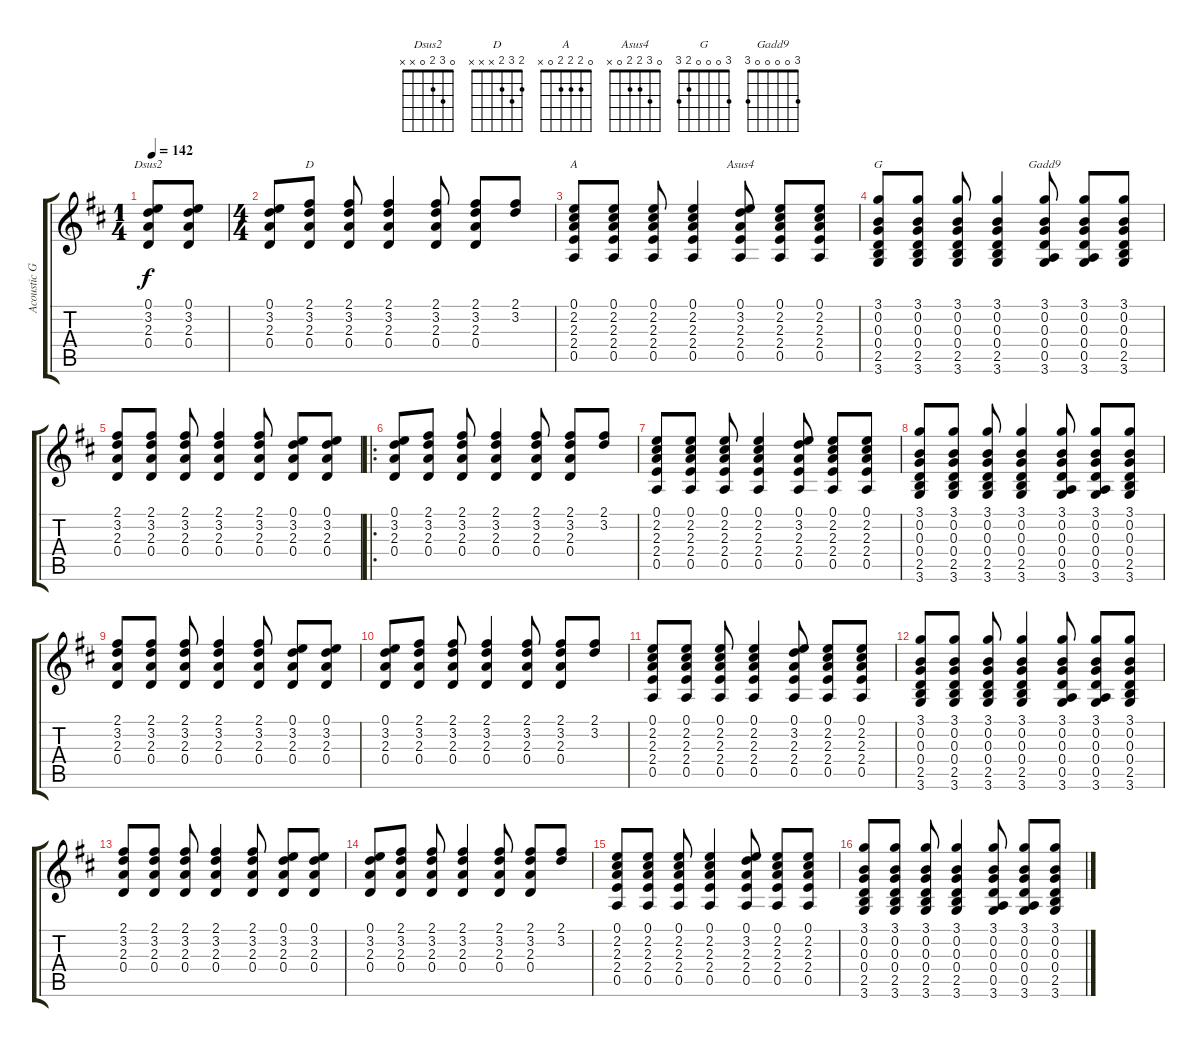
\track ("Acoustic Guitar" "Acoustic G") {instrument acousticguitarsteel}
\staff {score tabs}
\tuning (E4 B3 G3 D3 A2 E2) {hide}
\chord ("Dsus2" 0 3 2 0 x x)
\chord ("D" 2 3 2 x x x)
\chord ("A" 0 2 2 2 0 x)
\chord ("Asus4" 0 3 2 2 0 x)
\chord ("G" 3 0 0 0 2 3)
\chord ("Gadd9" 3 0 0 0 0 3)
\ts (1 4)
\tempo 142
\clef g2
\ks d
(0.1 3.2 2.3 0.4).8{ch "Dsus2" dy f instrument acousticguitarsteel} (0.1 3.2 2.3 0.4).8 |
\ts (4 4)
(0.1 3.2 2.3 0.4).8 (2.1 3.2 2.3 0.4).8{ch "D"} (2.1 3.2 2.3 0.4).8 (2.1 3.2 2.3 0.4).4 (2.1 3.2 2.3 0.4).8 (2.1 3.2 2.3 0.4).8 (2.1 3.2).8 |
(0.1 2.2 2.3 2.4 0.5).8{ch "A"} (0.1 2.2 2.3 2.4 0.5).8 (0.1 2.2 2.3 2.4 0.5).8 (0.1 2.2 2.3 2.4 0.5).4 (0.1 3.2 2.3 2.4 0.5).8{ch "Asus4"} (0.1 2.2 2.3 2.4 0.5).8 (0.1 2.2 2.3 2.4 0.5).8 |
(3.1 0.2 0.3 0.4 2.5 3.6).8{ch "G"} (3.1 0.2 0.3 0.4 2.5 3.6).8 (3.1 0.2 0.3 0.4 2.5 3.6).8 (3.1 0.2 0.3 0.4 2.5 3.6).4 (3.1 0.2 0.3 0.4 0.5 3.6).8{ch "Gadd9"} (3.1 0.2 0.3 0.4 0.5 3.6).8 (3.1 0.2 0.3 0.4 2.5 3.6).8 |
(2.1 3.2 2.3 0.4).8 (2.1 3.2 2.3 0.4).8 (2.1 3.2 2.3 0.4).8 (2.1 3.2 2.3 0.4).4 (2.1 3.2 2.3 0.4).8 (0.1 3.2 2.3 0.4).8 (0.1 3.2 2.3 0.4).8 |
\ro
(0.1 3.2 2.3 0.4).8 (2.1 3.2 2.3 0.4).8 (2.1 3.2 2.3 0.4).8 (2.1 3.2 2.3 0.4).4 (2.1 3.2 2.3 0.4).8 (2.1 3.2 2.3 0.4).8 (2.1 3.2).8 |
(0.1 2.2 2.3 2.4 0.5).8 (0.1 2.2 2.3 2.4 0.5).8 (0.1 2.2 2.3 2.4 0.5).8 (0.1 2.2 2.3 2.4 0.5).4 (0.1 3.2 2.3 2.4 0.5).8 (0.1 2.2 2.3 2.4 0.5).8 (0.1 2.2 2.3 2.4 0.5).8 |
(3.1 0.2 0.3 0.4 2.5 3.6).8 (3.1 0.2 0.3 0.4 2.5 3.6).8 (3.1 0.2 0.3 0.4 2.5 3.6).8 (3.1 0.2 0.3 0.4 2.5 3.6).4 (3.1 0.2 0.3 0.4 0.5 3.6).8 (3.1 0.2 0.3 0.4 0.5 3.6).8 (3.1 0.2 0.3 0.4 2.5 3.6).8 |
(2.1 3.2 2.3 0.4).8 (2.1 3.2 2.3 0.4).8 (2.1 3.2 2.3 0.4).8 (2.1 3.2 2.3 0.4).4 (2.1 3.2 2.3 0.4).8 (0.1 3.2 2.3 0.4).8 (0.1 3.2 2.3 0.4).8 |
(0.1 3.2 2.3 0.4).8 (2.1 3.2 2.3 0.4).8 (2.1 3.2 2.3 0.4).8 (2.1 3.2 2.3 0.4).4 (2.1 3.2 2.3 0.4).8 (2.1 3.2 2.3 0.4).8 (2.1 3.2).8 |
(0.1 2.2 2.3 2.4 0.5).8 (0.1 2.2 2.3 2.4 0.5).8 (0.1 2.2 2.3 2.4 0.5).8 (0.1 2.2 2.3 2.4 0.5).4 (0.1 3.2 2.3 2.4 0.5).8 (0.1 2.2 2.3 2.4 0.5).8 (0.1 2.2 2.3 2.4 0.5).8 |
(3.1 0.2 0.3 0.4 2.5 3.6).8 (3.1 0.2 0.3 0.4 2.5 3.6).8 (3.1 0.2 0.3 0.4 2.5 3.6).8 (3.1 0.2 0.3 0.4 2.5 3.6).4 (3.1 0.2 0.3 0.4 0.5 3.6).8 (3.1 0.2 0.3 0.4 0.5 3.6).8 (3.1 0.2 0.3 0.4 2.5 3.6).8 |
(2.1 3.2 2.3 0.4).8 (2.1 3.2 2.3 0.4).8 (2.1 3.2 2.3 0.4).8 (2.1 3.2 2.3 0.4).4 (2.1 3.2 2.3 0.4).8 (0.1 3.2 2.3 0.4).8 (0.1 3.2 2.3 0.4).8 |
(0.1 3.2 2.3 0.4).8 (2.1 3.2 2.3 0.4).8 (2.1 3.2 2.3 0.4).8 (2.1 3.2 2.3 0.4).4 (2.1 3.2 2.3 0.4).8 (2.1 3.2 2.3 0.4).8 (2.1 3.2).8 |
(0.1 2.2 2.3 2.4 0.5).8 (0.1 2.2 2.3 2.4 0.5).8 (0.1 2.2 2.3 2.4 0.5).8 (0.1 2.2 2.3 2.4 0.5).4 (0.1 3.2 2.3 2.4 0.5).8 (0.1 2.2 2.3 2.4 0.5).8 (0.1 2.2 2.3 2.4 0.5).8 |
(3.1 0.2 0.3 0.4 2.5 3.6).8 (3.1 0.2 0.3 0.4 2.5 3.6).8 (3.1 0.2 0.3 0.4 2.5 3.6).8 (3.1 0.2 0.3 0.4 2.5 3.6).4 (3.1 0.2 0.3 0.4 0.5 3.6).8 (3.1 0.2 0.3 0.4 0.5 3.6).8 (3.1 0.2 0.3 0.4 2.5 3.6).8
